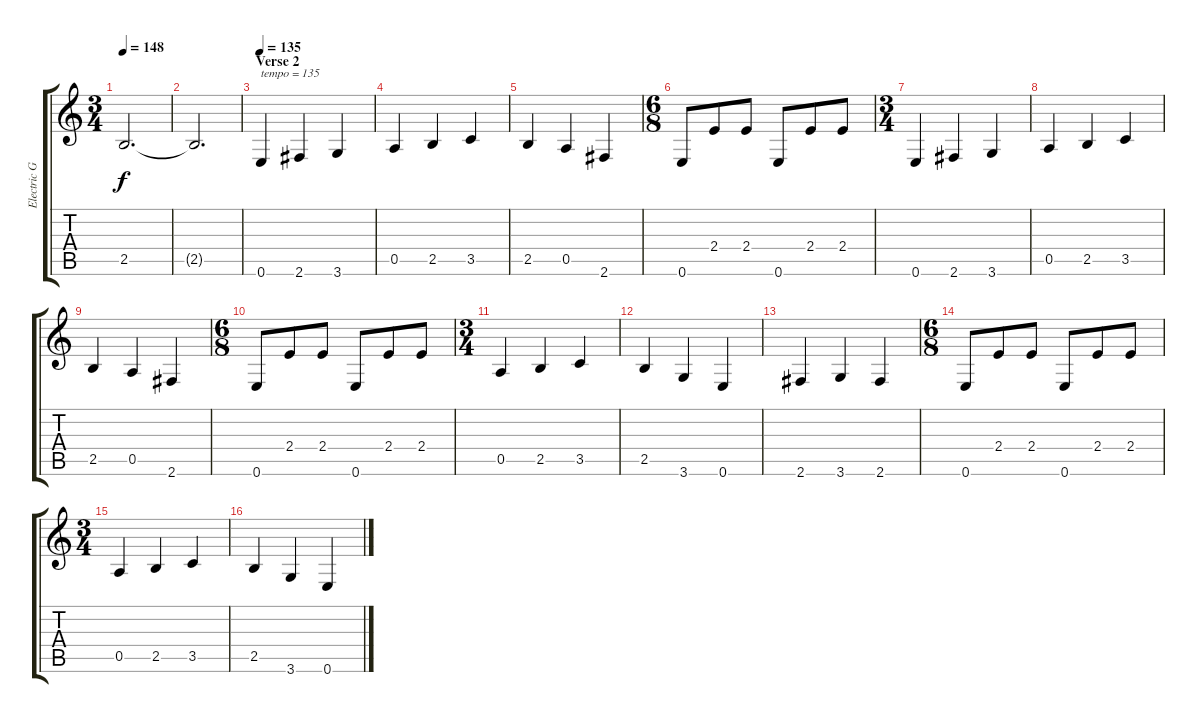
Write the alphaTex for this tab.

\track ("Electric Guitar" "Electric G") {instrument overdrivenguitar}
\staff {score tabs}
\tuning (E4 B3 G3 D3 A2 E2) {hide}
\ts (3 4)
\tempo 148
\clef g2
\ks c
2.5.2{d dy f} |
2.5{t}.2{d} |
\section ("" "Verse 2")
\tempo 135
0.6.4{txt "tempo = 135" volume 11} 2.6.4 3.6.4 |
0.5.4 2.5.4 3.5.4 |
2.5.4 0.5.4 2.6.4 |
\ts (6 8)
0.6.8 2.4.8 2.4.8 0.6.8 2.4.8 2.4.8 |
\ts (3 4)
0.6.4 2.6.4 3.6.4 |
0.5.4 2.5.4 3.5.4 |
2.5.4 0.5.4 2.6.4 |
\ts (6 8)
0.6.8 2.4.8 2.4.8 0.6.8 2.4.8 2.4.8 |
\ts (3 4)
0.5.4 2.5.4 3.5.4 |
2.5.4 3.6.4 0.6.4 |
2.6.4 3.6.4 2.6.4 |
\ts (6 8)
0.6.8 2.4.8 2.4.8 0.6.8 2.4.8 2.4.8 |
\ts (3 4)
0.5.4 2.5.4 3.5.4 |
2.5.4 3.6.4 0.6.4
